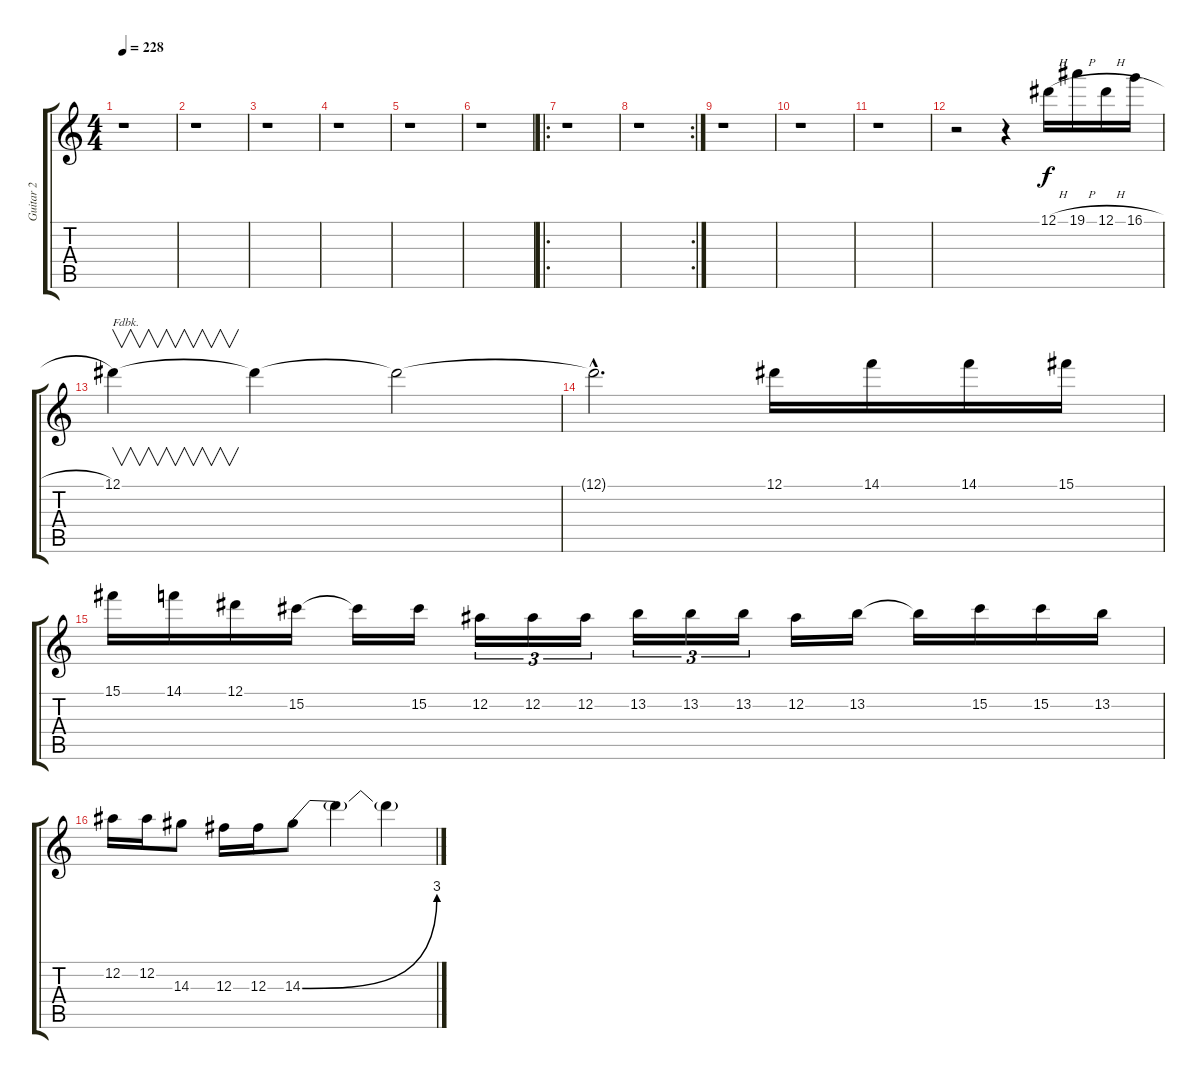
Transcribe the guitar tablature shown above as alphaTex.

\track ("Guitar 2" "Guitar 2") {instrument distortionguitar}
\staff {score tabs}
\tuning (Eb4 Bb3 Gb3 Db3 Ab2 Eb2) {hide}
\ts (4 4)
\tempo 228
\clef g2
\ks c
r.1{dy f} |
r.1 |
r.1 |
r.1 |
r.1 |
r.1 |
\ro
r.1 |
\rc 2
r.1 |
r.1 |
r.1 |
r.1 |
r.2 r.4 12.1{h}.16 19.1{h}.16 12.1{h}.16 16.1{h}.16 |
12.1.4{v txt "Fdbk."} 12.1{t}.4 12.1{t}.2 |
12.1{hac t}.2{d} 12.1.16 14.1.16 14.1.16 15.1.16 |
15.1.16 14.1.16 12.1.16 15.2.16 15.2{t}.16 15.2.16 12.2.16{tu (3 2)} 12.2.16{tu (3 2)} 12.2.16{tu (3 2)} 13.2.16{tu (3 2)} 13.2.16{tu (3 2)} 13.2.16{tu (3 2)} 12.2.16 13.2.16 13.2{t}.16 15.2.16 15.2.16 13.2.16 |
12.2.16 12.2.16 14.3.8 12.3.16 12.3.16 14.3{be (bend 0 0 60 12)}.8 14.3{t}.4 14.3{t}.4
